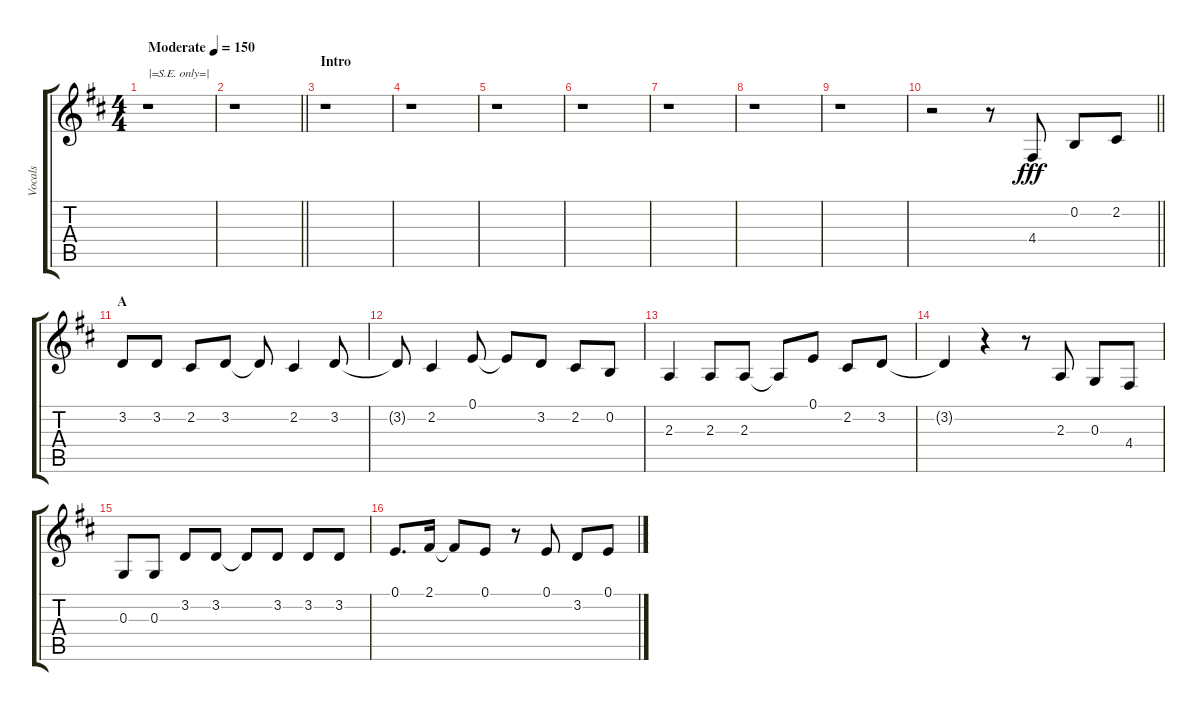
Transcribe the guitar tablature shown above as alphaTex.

\track ("Vocals" "Vocals") {instrument voiceoohs}
\staff {score tabs}
\tuning (E4 B3 G3 D3 A2 E2) {hide}
\ts (4 4)
\tempo (150 "Moderate")
\clef g2
\ks d
r.1{txt "|=S.E. only=|" dy fff instrument voiceoohs} |
\barLineRight lightlight
r.1 |
\section ("" "Intro")
r.1 |
r.1 |
r.1 |
r.1 |
r.1 |
r.1 |
r.1 |
\barLineRight lightlight
r.2 r.8 4.4.8 0.2.8 2.2.8 |
\section ("" "A")
3.2.8 3.2.8 2.2.8 3.2.8 3.2{t}.8 2.2.4 3.2.8 |
3.2{t}.8 2.2.4 0.1.8 0.1{t}.8 3.2.8 2.2.8 0.2.8 |
2.3.4 2.3.8 2.3.8 2.3{t}.8 0.1.8 2.2.8 3.2.8 |
3.2{t}.4 r.4 r.8 2.3.8 0.3.8 4.4.8 |
0.3.8 0.3.8 3.2.8 3.2.8 3.2{t}.8 3.2.8 3.2.8 3.2.8 |
0.1.8{d} 2.1.16 2.1{t}.8 0.1.8 r.8 0.1.8 3.2.8 0.1.8
